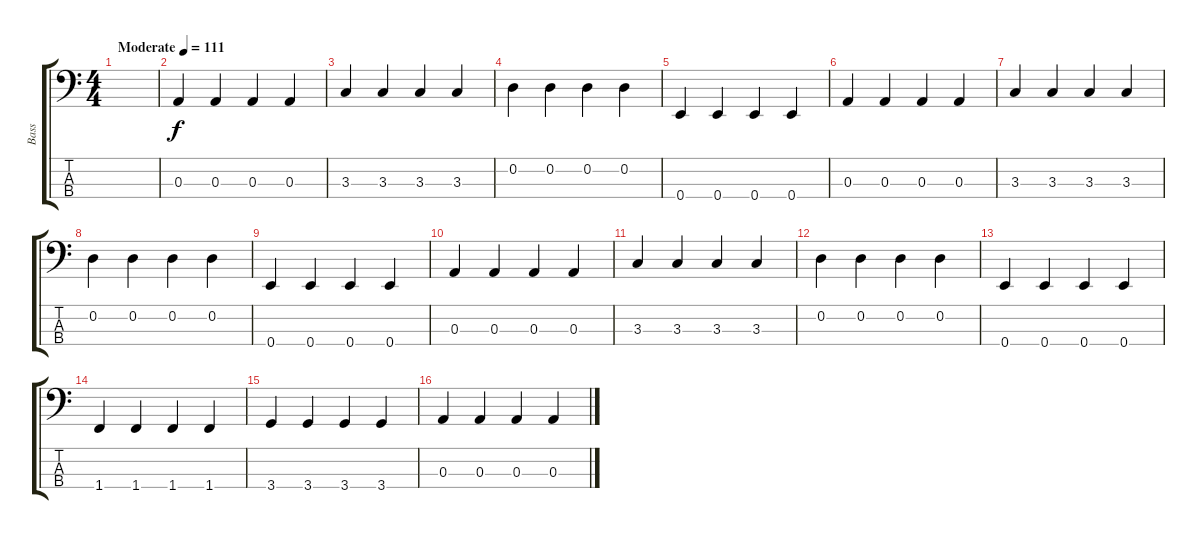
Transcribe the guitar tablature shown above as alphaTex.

\track ("Bass" "Bass") {instrument electricbassfinger}
\staff {score tabs}
\tuning (G2 D2 A1 E1) {hide}
\ts (4 4)
\tempo (111 "Moderate")
\clef f4
\ks c
|
0.3.4 0.3.4 0.3.4 0.3.4 |
3.3.4 3.3.4 3.3.4 3.3.4 |
0.2.4 0.2.4 0.2.4 0.2.4 |
0.4.4 0.4.4 0.4.4 0.4.4 |
0.3.4 0.3.4 0.3.4 0.3.4 |
3.3.4 3.3.4 3.3.4 3.3.4 |
0.2.4 0.2.4 0.2.4 0.2.4 |
0.4.4 0.4.4 0.4.4 0.4.4 |
0.3.4 0.3.4 0.3.4 0.3.4 |
3.3.4 3.3.4 3.3.4 3.3.4 |
0.2.4 0.2.4 0.2.4 0.2.4 |
0.4.4 0.4.4 0.4.4 0.4.4 |
1.4.4 1.4.4 1.4.4 1.4.4 |
3.4.4 3.4.4 3.4.4 3.4.4 |
0.3.4 0.3.4 0.3.4 0.3.4
